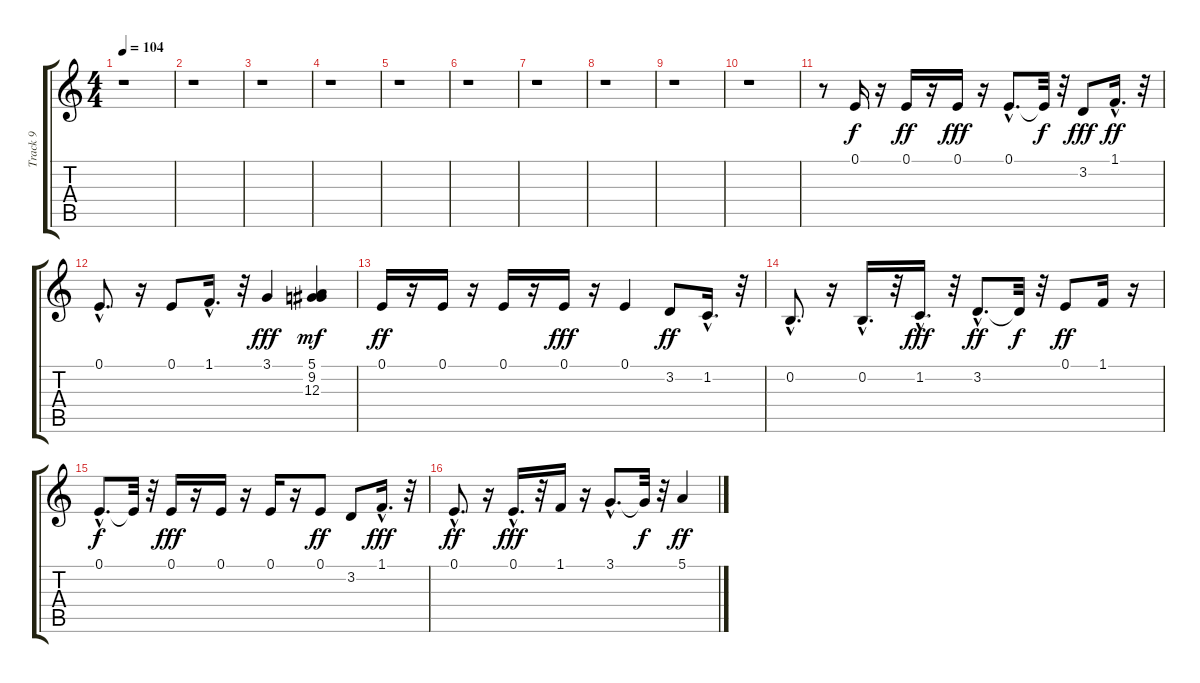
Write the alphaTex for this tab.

\track ("Track 9" "Track 9") {instrument acousticgrandpiano}
\staff {score tabs}
\tuning (E4 B3 G3 D3 A2 E2) {hide}
\ts (4 4)
\tempo 104
\clef g2
\ks c
r.1{dy ff} |
r.1 |
r.1 |
r.1 |
r.1 |
r.1 |
r.1 |
r.1 |
r.1 |
r.1 |
r.8 0.1.16{dy f} r.16 0.1.16{dy ff} r.16 0.1.16{dy fff} r.16 0.1{hac}.8{d} 0.1{t}.32{dy f} r.32 3.2.8{dy fff} 1.1{hac}.16{d dy ff} r.32 |
0.1{hac}.8{d} r.16 0.1.8 1.1{hac}.16{d} r.32 3.1.4{dy fff} (5.1 9.2 12.3).4{dy mf} |
0.1.16{dy ff} r.16 0.1.16 r.16 0.1.16 r.16 0.1.16{dy fff} r.16 0.1.4 3.2.8{dy ff} 1.2{hac}.16{d} r.32 |
0.2{hac}.8{d} r.16 0.2{hac}.16{d} r.32 1.2{hac}.16{d dy fff} r.32 3.2{hac}.8{d dy ff} 3.2{t}.32{dy f} r.32 0.1.8{dy ff} 1.1.16 r.16 |
0.1{hac}.8{d dy f} 0.1{t}.32 r.32 0.1.16{dy fff} r.16 0.1.16 r.16 0.1.16 r.16 0.1.8{dy ff} 3.2.8 1.1{hac}.16{d dy fff} r.32 |
0.1{hac}.8{d dy ff} r.16 0.1{hac}.16{d dy fff} r.32 1.1.16 r.16 3.1{hac}.8{d} 3.1{t}.32{dy f} r.32 5.1.4{dy ff}
